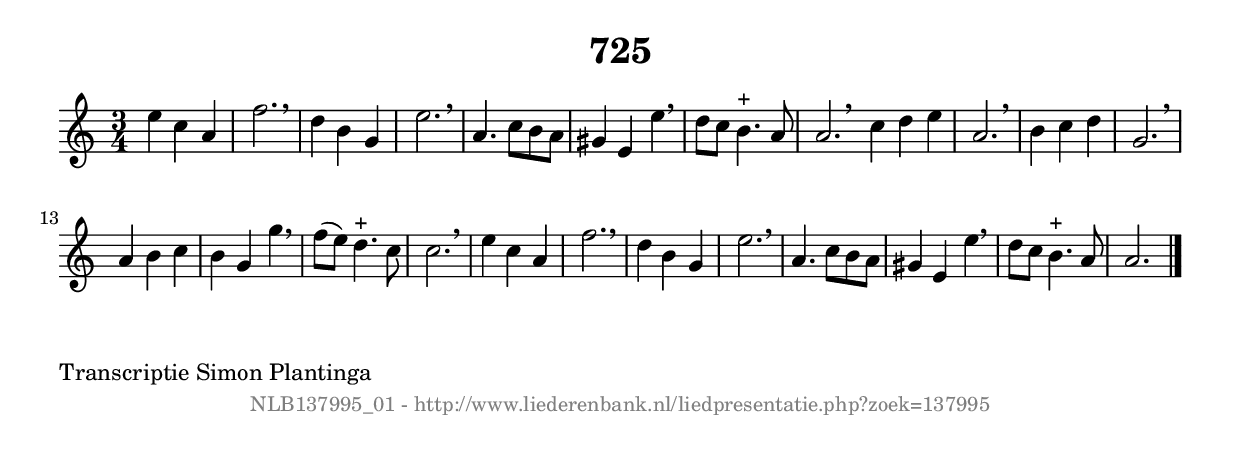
%
% produced by wce2krn 1.64 (7 June 2014)
%
\version"2.16"
#(append! paper-alist '(("long" . (cons (* 210 mm) (* 2000 mm)))))
#(set-default-paper-size "long")
sb = {\breathe}
mBreak = {\breathe }
bBreak = {\breathe }
x = {\once\override NoteHead #'style = #'cross }
gl=\glissando
itime={\override Staff.TimeSignature #'stencil = ##f }
ficta = {\once\set suggestAccidentals = ##t}
fine = {\once\override Score.RehearsalMark #'self-alignment-X = #1 \mark \markup {\italic{Fine}}}
dc = {\once\override Score.RehearsalMark #'self-alignment-X = #1 \mark \markup {\italic{D.C.}}}
dcf = {\once\override Score.RehearsalMark #'self-alignment-X = #1 \mark \markup {\italic{D.C. al Fine}}}
dcc = {\once\override Score.RehearsalMark #'self-alignment-X = #1 \mark \markup {\italic{D.C. al Coda}}}
ds = {\once\override Score.RehearsalMark #'self-alignment-X = #1 \mark \markup {\italic{D.S.}}}
dsf = {\once\override Score.RehearsalMark #'self-alignment-X = #1 \mark \markup {\italic{D.S. al Fine}}}
dsc = {\once\override Score.RehearsalMark #'self-alignment-X = #1 \mark \markup {\italic{D.S. al Coda}}}
pv = {\set Score.repeatCommands = #'((volta "1"))}
sv = {\set Score.repeatCommands = #'((volta "2"))}
tv = {\set Score.repeatCommands = #'((volta "3"))}
qv = {\set Score.repeatCommands = #'((volta "4"))}
xv = {\set Score.repeatCommands = #'((volta #f))}
\header{ tagline = ""
title = "725"
}
\score {{
\key a \minor
\relative g'
{
\set melismaBusyProperties = #'()
\time 3/4
\tempo 4=120
\override Score.MetronomeMark #'transparent = ##t
\override Score.RehearsalMark #'break-visibility = #(vector #t #t #f)
e'4 c4 a4 | f'2. \sb | d4 b4 g4 | e'2. \sb | a,4. c8 b8 a8 | gis4 e4 e'4 \sb | d8 c8 b4.^"+" a8 | a2. \bar ":|:" \bBreak
c4 d4 e4 | a,2. \sb | b4 c4 d4 | g,2. \sb | a4 b4 c4 | b4 g4 g'4 \sb | f8( e8) d4.^"+" c8 | c2. | \mBreak \bar "|"
e4 c4 a4 | f'2. \sb | d4 b4 g4 | e'2. \sb | a,4. c8 b8 a8 | gis4 e4 e'4 \sb | d8 c8 b4.^"+" a8 | a2. \bar "|."
 }}
 \midi { }
 \layout {
            indent = 0.0\cm
}
}
\markup { \wordwrap-string #" 
Transcriptie Simon Plantinga
"}
\markup { \vspace #0 } \markup { \with-color #grey \fill-line { \center-column { \smaller "NLB137995_01 - http://www.liederenbank.nl/liedpresentatie.php?zoek=137995" } } }
